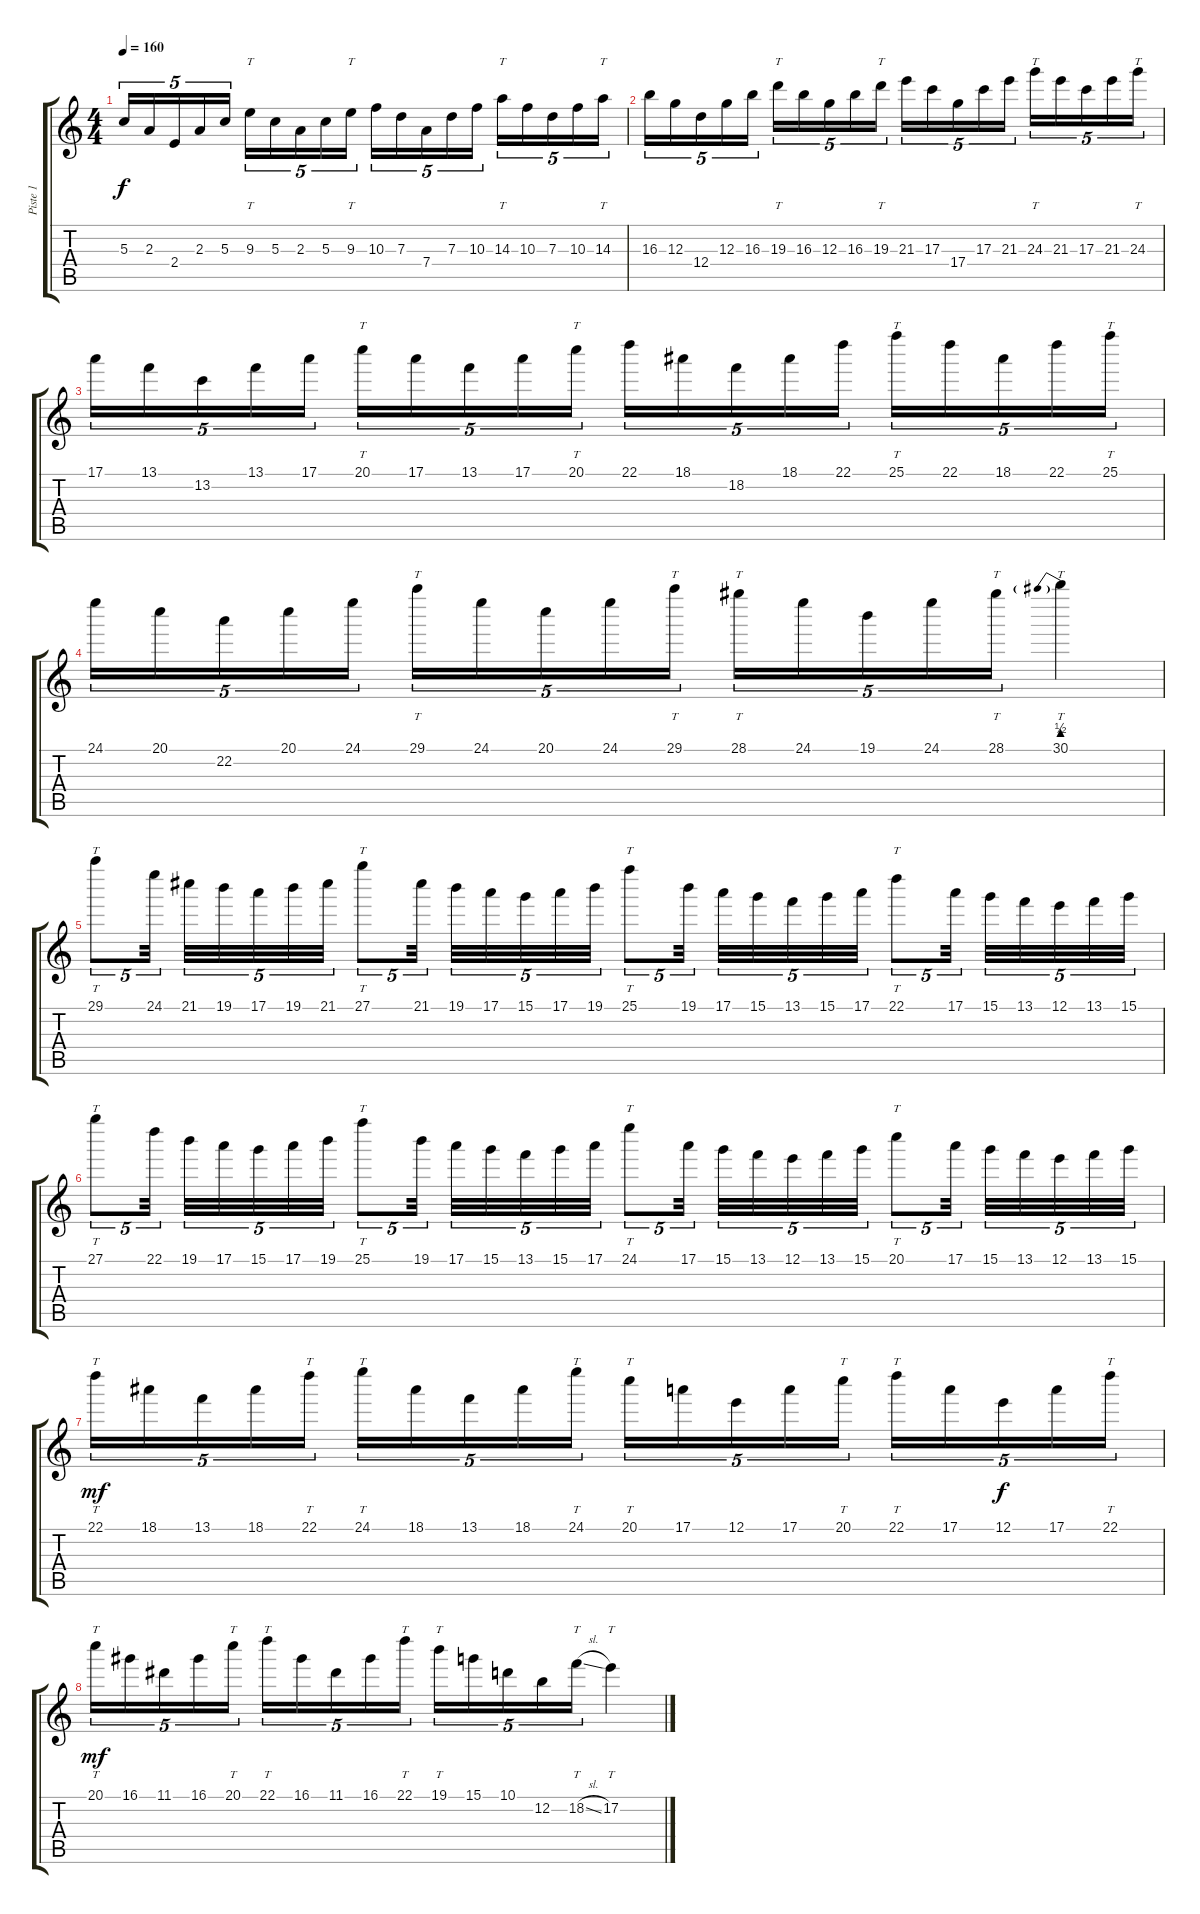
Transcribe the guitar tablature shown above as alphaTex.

\track ("Piste 1" "Piste 1") {instrument distortionguitar}
\staff {score tabs}
\tuning (E4 B3 G3 D3 A2 E2) {hide}
\ts (4 4)
\tempo 160
\clef g2
\ks c
5.3.16{tu (5 4) dy f} 2.3.16{tu (5 4)} 2.4.16{tu (5 4)} 2.3.16{tu (5 4)} 5.3.16{tu (5 4)} 9.3.16{tt tu (5 4)} 5.3.16{tu (5 4)} 2.3.16{tu (5 4)} 5.3.16{tu (5 4)} 9.3.16{tt tu (5 4)} 10.3.16{tu (5 4)} 7.3.16{tu (5 4)} 7.4.16{tu (5 4)} 7.3.16{tu (5 4)} 10.3.16{tu (5 4)} 14.3.16{tt tu (5 4)} 10.3.16{tu (5 4)} 7.3.16{tu (5 4)} 10.3.16{tu (5 4)} 14.3.16{tt tu (5 4)} |
16.3.16{tu (5 4)} 12.3.16{tu (5 4)} 12.4.16{tu (5 4)} 12.3.16{tu (5 4)} 16.3.16{tu (5 4)} 19.3.16{tt tu (5 4)} 16.3.16{tu (5 4)} 12.3.16{tu (5 4)} 16.3.16{tu (5 4)} 19.3.16{tt tu (5 4)} 21.3.16{tu (5 4)} 17.3.16{tu (5 4)} 17.4.16{tu (5 4)} 17.3.16{tu (5 4)} 21.3.16{tu (5 4)} 24.3.16{tt tu (5 4)} 21.3.16{tu (5 4)} 17.3.16{tu (5 4)} 21.3.16{tu (5 4)} 24.3.16{tt tu (5 4)} |
17.1.16{tu (5 4)} 13.1.16{tu (5 4)} 13.2.16{tu (5 4)} 13.1.16{tu (5 4)} 17.1.16{tu (5 4)} 20.1.16{tt tu (5 4)} 17.1.16{tu (5 4)} 13.1.16{tu (5 4)} 17.1.16{tu (5 4)} 20.1.16{tt tu (5 4)} 22.1.16{tu (5 4)} 18.1.16{tu (5 4)} 18.2.16{tu (5 4)} 18.1.16{tu (5 4)} 22.1.16{tu (5 4)} 25.1.16{tt tu (5 4)} 22.1.16{tu (5 4)} 18.1.16{tu (5 4)} 22.1.16{tu (5 4)} 25.1.16{tt tu (5 4)} |
24.1.16{tu (5 4)} 20.1.16{tu (5 4)} 22.2.16{tu (5 4)} 20.1.16{tu (5 4)} 24.1.16{tu (5 4)} 29.1.16{tt tu (5 4)} 24.1.16{tu (5 4)} 20.1.16{tu (5 4)} 24.1.16{tu (5 4)} 29.1.16{tt tu (5 4)} 28.1.16{tt tu (5 4)} 24.1.16{tu (5 4)} 19.1.16{tu (5 4)} 24.1.16{tu (5 4)} 28.1.16{tt tu (5 4)} 30.1{be (prebend 0 2 60 2)}.4{tt} |
29.1.8{tt tu (5 4)} 24.1.32{tu (5 4)} 21.1.32{tu (5 4)} 19.1.32{tu (5 4)} 17.1.32{tu (5 4)} 19.1.32{tu (5 4)} 21.1.32{tu (5 4)} 27.1.8{tt tu (5 4)} 21.1.32{tu (5 4)} 19.1.32{tu (5 4)} 17.1.32{tu (5 4)} 15.1.32{tu (5 4)} 17.1.32{tu (5 4)} 19.1.32{tu (5 4)} 25.1.8{tt tu (5 4)} 19.1.32{tu (5 4)} 17.1.32{tu (5 4)} 15.1.32{tu (5 4)} 13.1.32{tu (5 4)} 15.1.32{tu (5 4)} 17.1.32{tu (5 4)} 22.1.8{tt tu (5 4)} 17.1.32{tu (5 4)} 15.1.32{tu (5 4)} 13.1.32{tu (5 4)} 12.1.32{tu (5 4)} 13.1.32{tu (5 4)} 15.1.32{tu (5 4)} |
27.1.8{tt tu (5 4)} 22.1.32{tu (5 4)} 19.1.32{tu (5 4)} 17.1.32{tu (5 4)} 15.1.32{tu (5 4)} 17.1.32{tu (5 4)} 19.1.32{tu (5 4)} 25.1.8{tt tu (5 4)} 19.1.32{tu (5 4)} 17.1.32{tu (5 4)} 15.1.32{tu (5 4)} 13.1.32{tu (5 4)} 15.1.32{tu (5 4)} 17.1.32{tu (5 4)} 24.1.8{tt tu (5 4)} 17.1.32{tu (5 4)} 15.1.32{tu (5 4)} 13.1.32{tu (5 4)} 12.1.32{tu (5 4)} 13.1.32{tu (5 4)} 15.1.32{tu (5 4)} 20.1.8{tt tu (5 4)} 17.1.32{tu (5 4)} 15.1.32{tu (5 4)} 13.1.32{tu (5 4)} 12.1.32{tu (5 4)} 13.1.32{tu (5 4)} 15.1.32{tu (5 4)} |
22.1.16{tt tu (5 4) dy mf} 18.1.16{tu (5 4)} 13.1.16{tu (5 4)} 18.1.16{tu (5 4)} 22.1.16{tt tu (5 4)} 24.1.16{tt tu (5 4)} 18.1.16{tu (5 4)} 13.1.16{tu (5 4)} 18.1.16{tu (5 4)} 24.1.16{tt tu (5 4)} 20.1.16{tt tu (5 4)} 17.1.16{tu (5 4)} 12.1.16{tu (5 4)} 17.1.16{tu (5 4)} 20.1.16{tt tu (5 4)} 22.1.16{tt tu (5 4)} 17.1.16{tu (5 4)} 12.1.16{tu (5 4) dy f} 17.1.16{tu (5 4)} 22.1.16{tt tu (5 4)} |
20.1.16{tt tu (5 4) dy mf} 16.1.16{tu (5 4)} 11.1.16{tu (5 4)} 16.1.16{tu (5 4)} 20.1.16{tt tu (5 4)} 22.1.16{tt tu (5 4)} 16.1.16{tu (5 4)} 11.1.16{tu (5 4)} 16.1.16{tu (5 4)} 22.1.16{tt tu (5 4)} 19.1.16{tt tu (5 4)} 15.1.16{tu (5 4)} 10.1.16{tu (5 4)} 12.2.16{tu (5 4)} 18.2{sl}.16{tt tu (5 4)} 17.2.4{tt}
